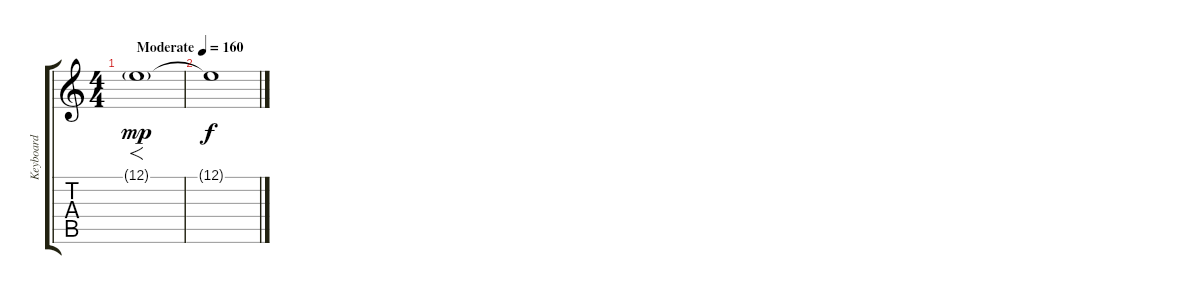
\track ("Keyboard" "Keyboard") {instrument lead2sawtooth}
\staff {score tabs}
\tuning (E4 B3 G3 D3 A2 E2) {hide}
\ts (4 4)
\tempo (160 "Moderate")
\clef g2
\ks c
12.1{g}.1{f dy mp volume 12 instrument choiraahs} |
12.1{t}.1{dy f}
